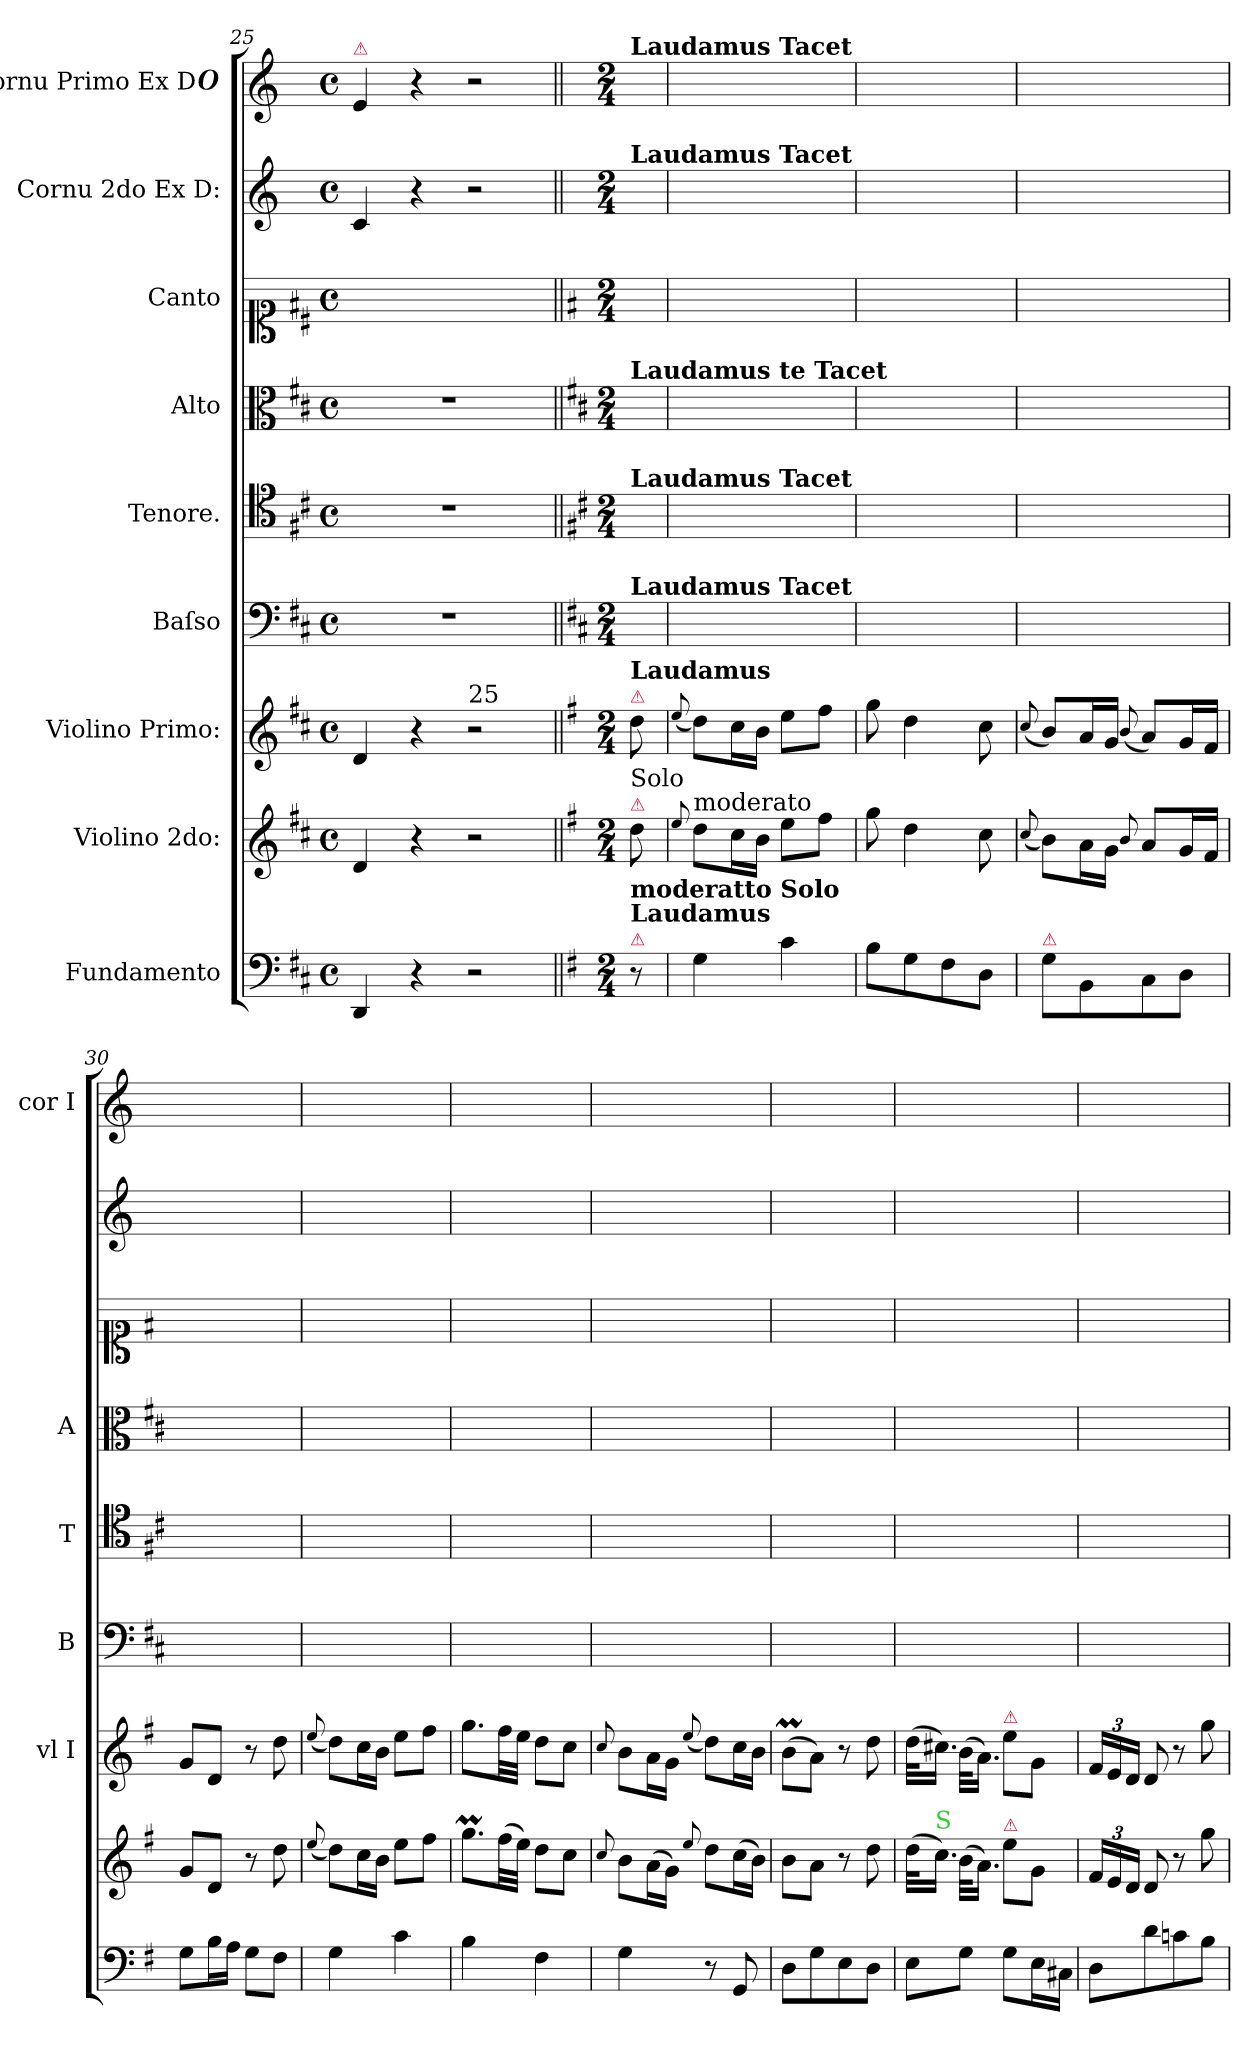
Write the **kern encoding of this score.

**kern	**kern	**kern	**kern	**kern	**kern	**kern	**kern	**kern
*part9	*part8	*part7	*part6	*part5	*part4	*part3	*part2	*part1
*staff9	*staff8	*staff7	*staff6	*staff5	*staff4	*staff3	*staff2	*staff1
*I"Fundamento	*I"Violino 2do:	*I"Violino Primo:	*I"Baſso	*I"Tenore.	*I"Alto	*I"Canto	*I"Cornu 2do Ex D:	*I"Cornu Primo Ex D#
*	*	*I'vl I	*I'B	*I'T	*I'A	*	*	*I'cor I
*clefF4	*clefG2	*clefG2	*clefF4	*clefC4	*clefC3	*clefC1	*clefG2	*clefG2
*	*	*	*	*	*	*	*ITrd6c10	*ITrd6c10
*k[f#c#]	*k[f#c#]	*k[f#c#]	*k[f#c#]	*k[f#c#]	*k[f#c#]	*k[f#c#]	*k[f#c#]	*k[f#c#]
*D:	*D:	*D:	*D:	*D:	*D:	*D:	*D:	*D:
*M4/4	*M4/4	*M4/4	*M4/4	*M4/4	*M4/4	*M4/4	*M4/4	*M4/4
*met(c)	*met(c)	*met(c)	*met(c)	*met(c)	*met(c)	*met(c)	*met(c)	*met(c)
=25	=25	=25	=25	=25	=25	=25	=25	=25
!	!	!	!	!	!	!	!	!LO:TX:a:color=crimson:t=⚠
4DD/	4d/	4d/	1r	1r	1r	1ryy	4D/	4F#/
4r	4r	4r	.	.	.	.	4r	4r
!	!	!LO:TX:a:t=25	!	!	!	!	!	!
2r	2r	2r	.	.	.	.	2r	2r
=26||	=26||	=26||	=26||	=26||	=26||	=26||	=26||	=26||
*k[f#]	*k[f#]	*k[f#]	*k[f#c#]	*k[f#c#]	*k[f#c#]	*k[f#]	*k[f#c#]	*k[f#c#]
*M2/4	*M2/4	*M2/4	*M2/4	*M2/4	*M2/4	*M2/4	*M2/4	*M2/4
!	!	!	!	!	!	!	!	!LO:TX:a:B:t=Laudamus Tacet
!	!	!	!	!	!	!	!LO:TX:a:B:t=Laudamus Tacet	!
!	!	!	!	!	!LO:TX:a:B:t=Laudamus te Tacet	!	!	!
!	!	!	!	!LO:TX:a:B:t=Laudamus Tacet	!	!	!	!
!	!	!	!LO:TX:a:B:t=Laudamus Tacet	!	!	!	!	!
!	!	!LO:TX:a:color=crimson:t=⚠	!	!	!	!	!	!
!	!	!LO:TX:a:B:t=Laudamus	!	!	!	!	!	!
!	!LO:TX:a:color=crimson:t=⚠	!	!	!	!	!	!	!
!	!LO:TX:a:t=Solo	!	!	!	!	!	!	!
!LO:TX:a:color=crimson:t=⚠	!	!	!	!	!	!	!	!
!LO:TX:a:B:t=Laudamus	!	!	!	!	!	!	!	!
!LO:TX:a:B:t=moderatto Solo	!	!	!	!	!	!	!	!
8r	8dd\	8dd\	8ryy	8ryy	8ryy	8ryy	8ryy	8ryy
=27	=27	=27	=27	=27	=27	=27	=27	=27
.	8qqee/	(8qqee/	.	.	.	.	.	.
!	!LO:TX:a:t=moderato	!	!	!	!	!	!	!
4G\	8dd\L	8dd\L)	2ryy	2ryy	2ryy	2ryy	2ryy	2ryy
.	16cc\L	16cc\L	.	.	.	.	.	.
.	16b\JJ	16b\JJ	.	.	.	.	.	.
4c\	8ee\L	8ee\L	.	.	.	.	.	.
.	8ff#\J	8ff#\J	.	.	.	.	.	.
=28	=28	=28	=28	=28	=28	=28	=28	=28
8B\L	8gg\	8gg\	2ryy	2ryy	2ryy	2ryy	2ryy	2ryy
8G\	4dd\	4dd\	.	.	.	.	.	.
8F#\	.	.	.	.	.	.	.	.
8D\J	8cc\	8cc\	.	.	.	.	.	.
=29	=29	=29	=29	=29	=29	=29	=29	=29
.	(8qqcc/	(8qqcc/	.	.	.	.	.	.
!LO:TX:a:color=crimson:t=⚠	!	!	!	!	!	!	!	!
8G\L	8b\L)	8b/L)	2ryy	2ryy	2ryy	2ryy	2ryy	2ryy
8BB\	16a\L	16a/L	.	.	.	.	.	.
.	16g\JJ	16g/JJ	.	.	.	.	.	.
.	8qqb/	(8qqb/	.	.	.	.	.	.
8C\	8a/L	8a/L)	.	.	.	.	.	.
8D\J	16g/L	16g/L	.	.	.	.	.	.
.	16f#/JJ	16f#/JJ	.	.	.	.	.	.
=30	=30	=30	=30	=30	=30	=30	=30	=30
8G\L	8g/L	8g/L	2ryy	2ryy	2ryy	2ryy	2ryy	2ryy
16B\L	8d/J	8d/J	.	.	.	.	.	.
16A\JJ	.	.	.	.	.	.	.	.
8G\L	8r	8r	.	.	.	.	.	.
8F#\J	8dd\	8dd\	.	.	.	.	.	.
=31	=31	=31	=31	=31	=31	=31	=31	=31
.	(8qqee/	(8qqee/	.	.	.	.	.	.
4G\	8dd\L)	8dd\L)	2ryy	2ryy	2ryy	2ryy	2ryy	2ryy
.	16cc\L	16cc\L	.	.	.	.	.	.
.	16b\JJ	16b\JJ	.	.	.	.	.	.
4c\	8ee\L	8ee\L	.	.	.	.	.	.
.	8ff#\J	8ff#\J	.	.	.	.	.	.
=32	=32	=32	=32	=32	=32	=32	=32	=32
4B\	8.ggM\L	8.gg\L	2ryy	2ryy	2ryy	2ryy	2ryy	2ryy
.	(32ff#\LL	32ff#\LL	.	.	.	.	.	.
.	32ee\JJJ)	32ee\JJJ	.	.	.	.	.	.
4F#\	8dd\L	8dd\L	.	.	.	.	.	.
.	8cc\J	8cc\J	.	.	.	.	.	.
=33	=33	=33	=33	=33	=33	=33	=33	=33
.	8qqcc/	8qqcc/	.	.	.	.	.	.
4G\	8b\L	8b\L	2ryy	2ryy	2ryy	2ryy	2ryy	2ryy
.	(16a\L	16a\L	.	.	.	.	.	.
.	16g\JJ)	16g\JJ	.	.	.	.	.	.
.	8qqee/	(8qqee/	.	.	.	.	.	.
8r	8dd\L	8dd\L)	.	.	.	.	.	.
8GG/	(16cc\L	16cc\L	.	.	.	.	.	.
.	16b\JJ)	16b\JJ	.	.	.	.	.	.
=34	=34	=34	=34	=34	=34	=34	=34	=34
8D\L	8b\L	(8bm\L	2ryy	2ryy	2ryy	2ryy	2ryy	2ryy
8G\	8a\J	8a\J)	.	.	.	.	.	.
8E\	8r	8r	.	.	.	.	.	.
8D\J	8dd\	8dd\	.	.	.	.	.	.
=35	=35	=35	=35	=35	=35	=35	=35	=35
8E\L	(32dd\KLL	(32dd\KLL	2ryy	2ryy	2ryy	2ryy	2ryy	2ryy
!	!LO:TX:a:color=limegreen:t=S	!	!	!	!	!	!	!
.	16.cc\JJ)	16.cc#X\JJ)	.	.	.	.	.	.
8G\J	(32b\KLL	(32b\KLL	.	.	.	.	.	.
.	16.a\JJ)	16.a\JJ)	.	.	.	.	.	.
!	!	!LO:TX:a:color=crimson:t=⚠	!	!	!	!	!	!
!	!LO:TX:a:color=crimson:t=⚠	!	!	!	!	!	!	!
8G\L	8ee\L	8ee\L	.	.	.	.	.	.
16E\L	8g\J	8g\J	.	.	.	.	.	.
16C#X\JJ	.	.	.	.	.	.	.	.
=36	=36	=36	=36	=36	=36	=36	=36	=36
8D\L	24f#/LL	24f#/LL	2ryy	2ryy	2ryy	2ryy	2ryy	2ryy
.	24e/	24e/	.	.	.	.	.	.
.	24d/JJ	24d/JJ	.	.	.	.	.	.
8d\	8d/	8d/	.	.	.	.	.	.
8cn\	8r	8r	.	.	.	.	.	.
8B\J	8gg\	8gg\	.	.	.	.	.	.
=	=	=	=	=	=	=	=	=
*-	*-	*-	*-	*-	*-	*-	*-	*-
